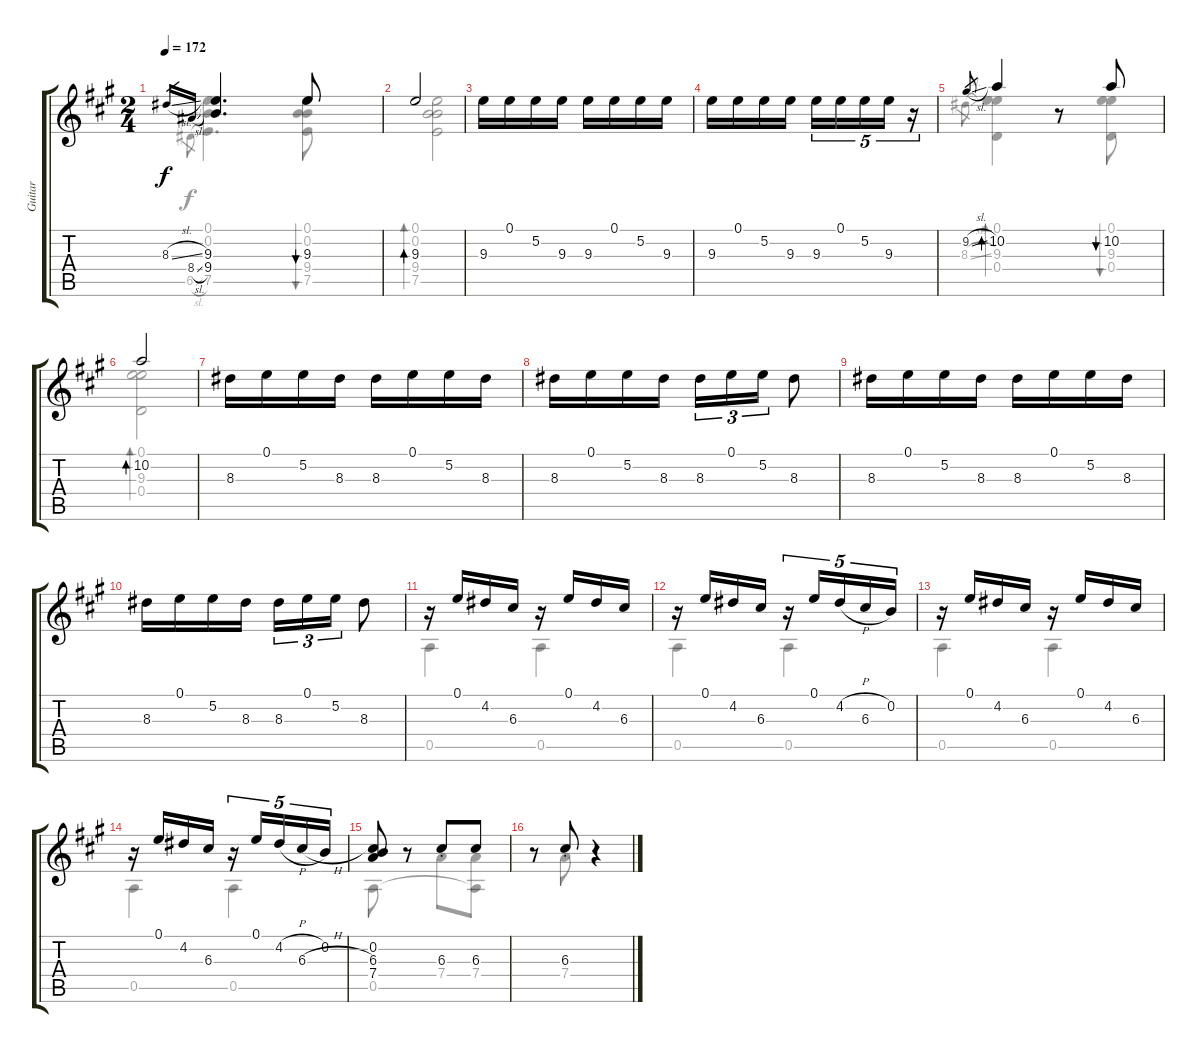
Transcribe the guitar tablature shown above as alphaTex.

\track ("Guitar" "Guitar") {instrument acousticguitarnylon}
\staff {score tabs}
\tuning (E4 B3 G3 D3 A2 E2) {hide}
\voice
\ts (2 4)
\tempo 172
\clef g2
\ks f#minor
8.3{sl}.16{gr dy f} 8.4{sl}.16{gr} (9.3 9.4).4{d} 9.3.8{bu 120} |
9.3.2{bd 120} |
9.3.16 0.1.16 5.2.16 9.3.16 9.3.16 0.1.16 5.2.16 9.3.16 |
9.3.16 0.1.16 5.2.16 9.3.16 9.3.16{tu (5 4)} 0.1.16{tu (5 4)} 5.2.16{tu (5 4)} 9.3.16{tu (5 4)} r.16{tu (5 4)} |
9.2{sl}.8{gr} 10.2.4{bd 120} r.8 10.2.8{bu 120} |
10.2.2{bd 120} |
8.3.16 0.1.16 5.2.16 8.3.16 8.3.16 0.1.16 5.2.16 8.3.16 |
8.3.16 0.1.16 5.2.16 8.3.16 8.3.16{tu (3 2)} 0.1.16{tu (3 2)} 5.2.16{tu (3 2)} 8.3.8 |
8.3.16 0.1.16 5.2.16 8.3.16 8.3.16 0.1.16 5.2.16 8.3.16 |
8.3.16 0.1.16 5.2.16 8.3.16 8.3.16{tu (3 2)} 0.1.16{tu (3 2)} 5.2.16{tu (3 2)} 8.3.8 |
r.16 0.1.16 4.2.16 6.3.16 r.16 0.1.16 4.2.16 6.3.16 |
r.16 0.1.16 4.2.16 6.3.16 r.16{tu (5 4)} 0.1.16{tu (5 4)} 4.2{h}.16{tu (5 4)} 6.3.16{tu (5 4)} 0.2.16{tu (5 4)} |
r.16 0.1.16 4.2.16 6.3.16 r.16 0.1.16 4.2.16 6.3.16 |
r.16 0.1.16 4.2.16 6.3.16 r.16{tu (5 4)} 0.1.16{tu (5 4)} 4.2{h}.16{tu (5 4)} 6.3{h}.16{tu (5 4)} 0.2.16{tu (5 4)} |
(0.2 6.3 7.4).8 r.8 6.3{st}.8 6.3.8 |
r.8 6.3{st}.8 r.4
\voice
\clef g2
\ottava regular
\simile none
\ks f#minor
6.5{sl}.8{gr dy f} (0.1 0.2 7.5).4{d} (0.1 0.2 9.4 7.5).8{bu 120} |
(0.1 0.2 9.4 7.5).2{bd 120} |
|
|
8.3{sl}.8{gr} (0.1 9.3 0.4).4{bd 120} r.8 (0.1 9.3 0.4).8{bu 120} |
(0.1 9.3 0.4).2{bd 120} |
|
|
|
|
0.5.4 0.5.4 |
0.5.4 0.5.4 |
0.5.4 0.5.4 |
0.5.4 0.5.4 |
0.5.8 r.8 7.4{st}.8 (7.4 0.5{t}).8 |
r.8 7.4{st}.8 r.4
